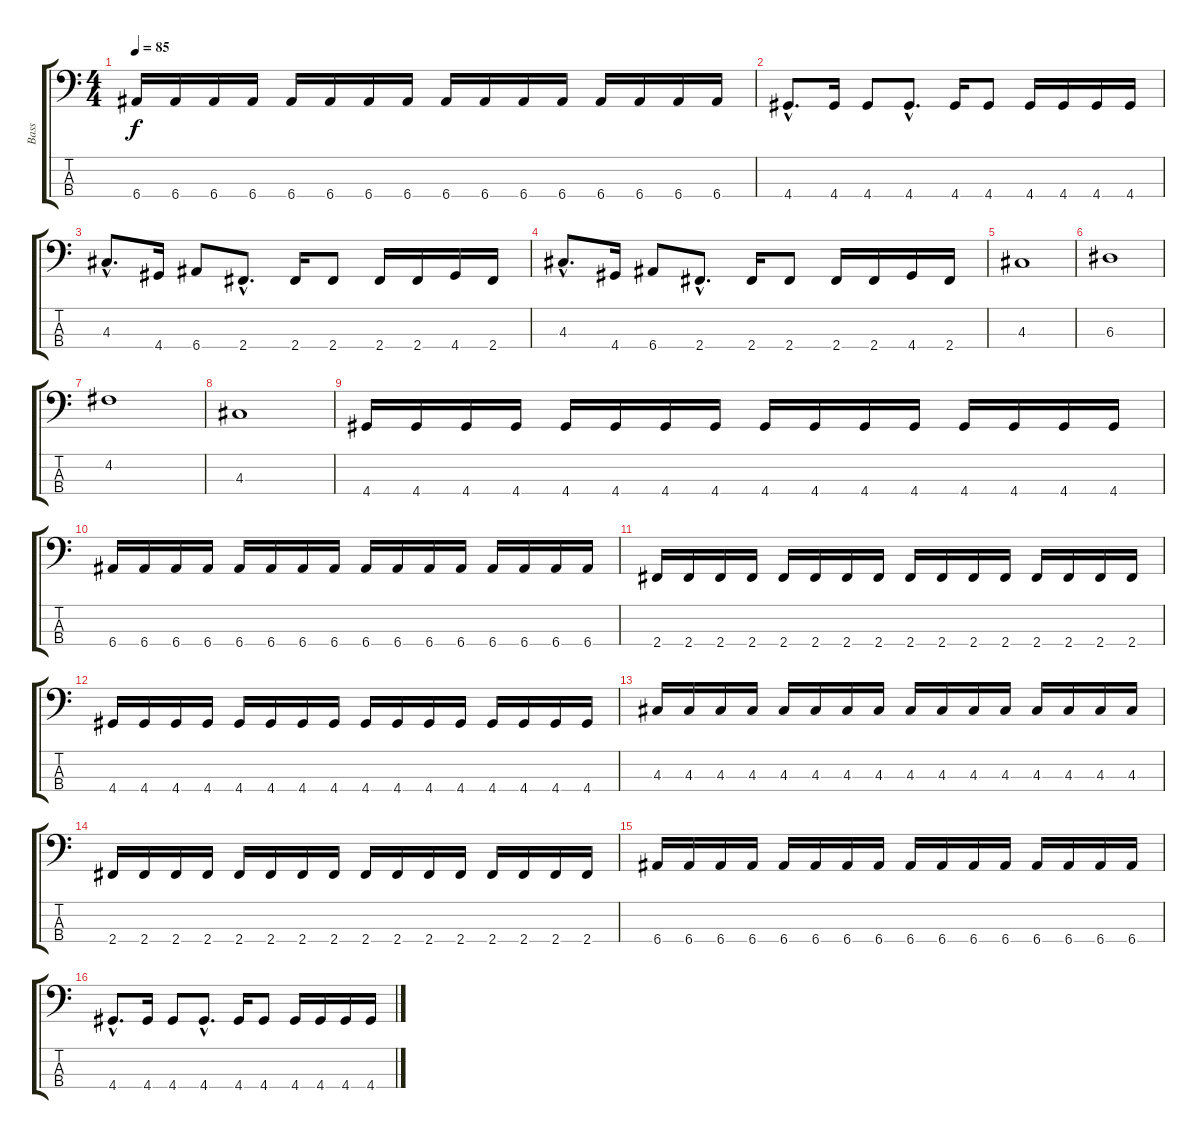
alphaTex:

\track ("Bass" "Bass") {instrument electricbassfinger}
\staff {score tabs}
\tuning (G2 D2 A1 E1) {hide}
\ts (4 4)
\tempo 85
\clef f4
\ks c
6.4.16{dy f} 6.4.16 6.4.16 6.4.16 6.4.16 6.4.16 6.4.16 6.4.16 6.4.16 6.4.16 6.4.16 6.4.16 6.4.16 6.4.16 6.4.16 6.4.16 |
4.4{hac}.8{d} 4.4.16 4.4.8 4.4{hac}.8{d} 4.4.16 4.4.8 4.4.16 4.4.16 4.4.16 4.4.16 |
4.3{hac}.8{d} 4.4.16 6.4.8 2.4{hac}.8{d} 2.4.16 2.4.8 2.4.16 2.4.16 4.4.16 2.4.16 |
4.3{hac}.8{d} 4.4.16 6.4.8 2.4{hac}.8{d} 2.4.16 2.4.8 2.4.16 2.4.16 4.4.16 2.4.16 |
4.3.1 |
6.3.1 |
4.2.1 |
4.3.1 |
4.4.16 4.4.16 4.4.16 4.4.16 4.4.16 4.4.16 4.4.16 4.4.16 4.4.16 4.4.16 4.4.16 4.4.16 4.4.16 4.4.16 4.4.16 4.4.16 |
6.4.16 6.4.16 6.4.16 6.4.16 6.4.16 6.4.16 6.4.16 6.4.16 6.4.16 6.4.16 6.4.16 6.4.16 6.4.16 6.4.16 6.4.16 6.4.16 |
2.4.16 2.4.16 2.4.16 2.4.16 2.4.16 2.4.16 2.4.16 2.4.16 2.4.16 2.4.16 2.4.16 2.4.16 2.4.16 2.4.16 2.4.16 2.4.16 |
4.4.16 4.4.16 4.4.16 4.4.16 4.4.16 4.4.16 4.4.16 4.4.16 4.4.16 4.4.16 4.4.16 4.4.16 4.4.16 4.4.16 4.4.16 4.4.16 |
4.3.16 4.3.16 4.3.16 4.3.16 4.3.16 4.3.16 4.3.16 4.3.16 4.3.16 4.3.16 4.3.16 4.3.16 4.3.16 4.3.16 4.3.16 4.3.16 |
2.4.16 2.4.16 2.4.16 2.4.16 2.4.16 2.4.16 2.4.16 2.4.16 2.4.16 2.4.16 2.4.16 2.4.16 2.4.16 2.4.16 2.4.16 2.4.16 |
6.4.16 6.4.16 6.4.16 6.4.16 6.4.16 6.4.16 6.4.16 6.4.16 6.4.16 6.4.16 6.4.16 6.4.16 6.4.16 6.4.16 6.4.16 6.4.16 |
4.4{hac}.8{d} 4.4.16 4.4.8 4.4{hac}.8{d} 4.4.16 4.4.8 4.4.16 4.4.16 4.4.16 4.4.16
